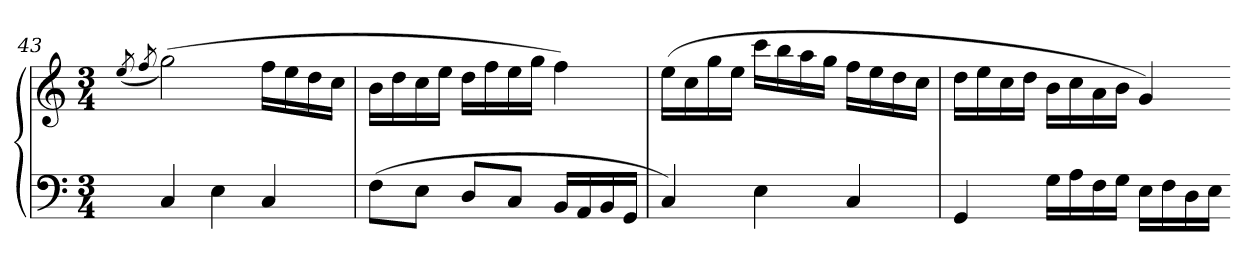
**kern	**kern
*part1	*part1
*staff2	*staff1
*clefF4	*clefG2
*k[]	*k[]
*C:	*C:
*M3/4	*M3/4
=43	=43
.	(8qee
.	8qff
4C	(2gg)
4E	.
4C	16ffLL
.	16ee
.	16dd
.	16ccJJ
=44	=44
(8FL	16bLL
.	16dd
8EJ	16cc
.	16eeJJ
8DL	16ddLL
.	16ff
8CJ	16ee
.	16ggJJ
16BBLL	4ff)
16AA	.
16BB	.
16GGJJ	.
=45	=45
4C)	(16eeLL
.	16cc
.	16gg
.	16eeJJ
4E	16cccLL
.	16bb
.	16aa
.	16ggJJ
4C	16ffLL
.	16ee
.	16dd
.	16ccJJ
=46	=46
4GG	16ddLL
.	16ee
.	16cc
.	16ddJJ
16GLL	16bLL
16A	16cc
16F	16a
16GJJ	16bJJ
16ELL	4g)
16F	.
16D	.
16EJJ	.
=-	=-
*-	*-
